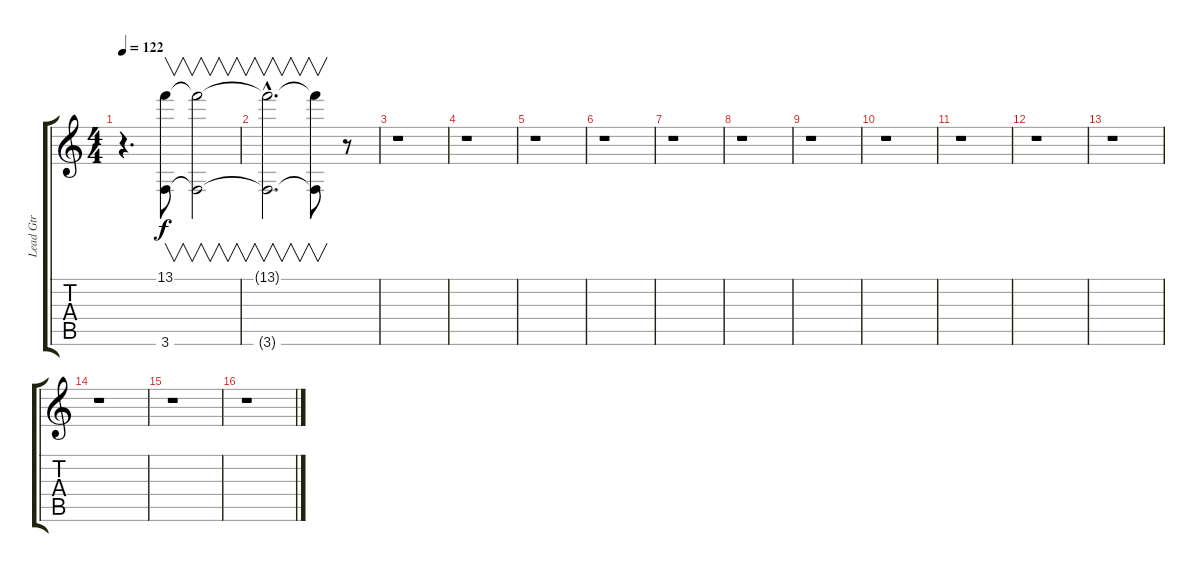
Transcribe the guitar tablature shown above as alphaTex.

\track ("Lead Gtr" "Lead Gtr") {instrument distortionguitar}
\staff {score tabs}
\tuning (E4 B3 G3 D3 A2 D2) {hide}
\ts (4 4)
\tempo 122
\clef g2
\ks c
r.4{d dy f} (13.1 3.6).8{v instrument guitarharmonics} (13.1{t} 3.6{t}).2{v} |
(13.1{hac t} 3.6{hac t}).2{v d} (13.1{t} 3.6{t}).8{v} r.8 |
r.1{instrument distortionguitar} |
r.1 |
r.1 |
r.1 |
r.1 |
r.1 |
r.1 |
r.1 |
r.1 |
r.1 |
r.1 |
r.1 |
r.1 |
r.1
